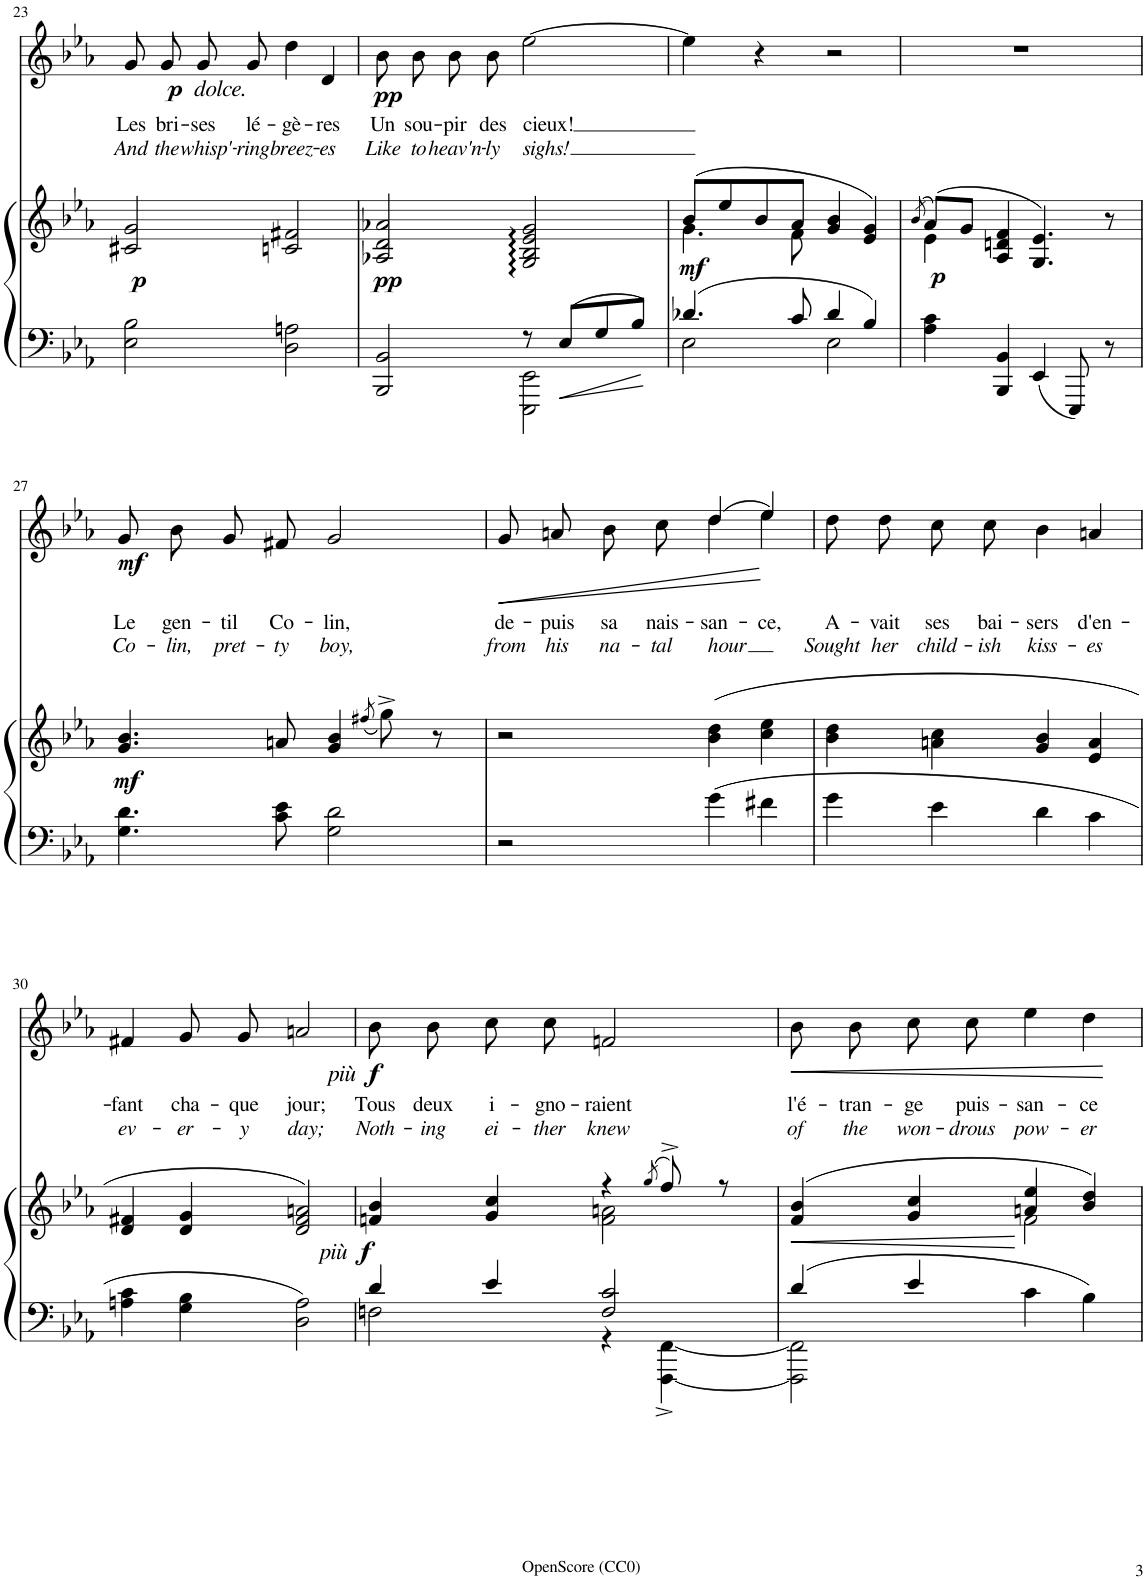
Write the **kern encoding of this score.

**kern	**kern	**dynam	**kern	**text	**text	**dynam
*part2	*part2	*part2	*part1	*part1	*part1	*part1
*staff3	*staff2	*staff2/3	*staff1	*staff1	*staff1	*staff1
*I"Piano	*	*	*I"Voice	*	*	*
*I'Pno	*	*	*	*	*	*
!!LO:PB:g=z
*clefF4	*clefG2	*	*clefG2	*	*	*
*k[b-e-a-]	*k[b-e-a-]	*	*k[b-e-a-]	*	*	*
*M4/4	*M4/4	*	*M4/4	*	*	*
=23	=23	=23	=23	=23	=23	=23
!	!	!LO:DY:b	!	!LO:LY:b	!LO:LY:b	!LO:DY:b
!	!	!	!	!	!	!LO:DY:n=1:b
2E-\ 2B-\	2c#X/ 2g/	p	8g/L	Les	And	p other-dynamics
!	!	!	!	!LO:LY:b	!LO:LY:b	!
.	.	.	8g/J	bri-	the	.
!	!	!	!	!LO:LY:b	!LO:LY:b	!
.	.	.	8g/L	-ses	whisp'-	.
!	!	!	!	!LO:LY:b	!LO:LY:b	!
.	.	.	8g/J	lé-	-ring	.
!	!	!	!	!LO:LY:b	!LO:LY:b	!
2D\ 2An\	2cn/ 2f#X/	.	4dd\	-gè-	breez-	.
!	!	!	!	!LO:LY:b	!LO:LY:b	!
.	.	.	4d/	-res	-es	.
=24	=24	=24	=24	=24	=24	=24
*^	*	*	*	*	*	*
!	!	!	!LO:DY:b	!	!LO:LY:b	!LO:LY:b	!LO:DY:b
2BBB-/ 2BB-/	2ryy	2A-X/ 2d/ 2a-X/	pp	8b-\L	Un	Like	pp
!	!	!	!	!	!LO:LY:b	!LO:LY:b	!
.	.	.	.	8b-\J	sou-	to	.
!	!	!	!	!	!LO:LY:b	!LO:LY:b	!
.	.	.	.	8b-\L	-pir	heav'n-	.
!	!	!	!	!	!LO:LY:b	!LO:LY:b	!
.	.	.	.	8b-\J	des	-ly	.
!	!	!	!	!	!LO:LY:b	!LO:LY:b	!
8r	2EEE-\ 2EE-\	2G/ 2B-/ 2e-/ 2g/	.	[2ee-\	cieux!	sighs!	.
8E-/L	.	.	.	.	.	.	.
8G/	.	.	.	.	.	.	.
8B-/J	.	.	.	.	.	.	.
=25	=25	=25	=25	=25	=25	=25	=25
*	*	*^	*	*	*	*	*
!	!	!	!	!LO:DY:b	!	!	!	!
4.d-X/	2E-\	(8b-/L	4.g\	mf	4ee-\]	.	.	.
.	.	8ee-/	.	.	.	.	.	.
.	.	8b-/	.	.	4r	.	.	.
8c/	.	8a-/J	8f\	.	.	.	.	.
4d-/	2E-\	4g/ 4b-/	2ryy	.	2r	.	.	.
4B-/	.	4e-/ 4g/)	.	.	.	.	.	.
*v	*v	*	*	*	*	*	*	*
=26	=26	=26	=26	=26	=26	=26	=26
.	(8qb-/	.	.	.	.	.	.
!	!	!	!LO:DY:b	!	!	!	!
4A-\ 4c\	(8a-/L)	4e-\	p	1r	.	.	.
.	8g/J	.	.	.	.	.	.
4BBB-/ 4BB-/	4A-/ 4dn/ 4f/	2.ryy	.	.	.	.	.
4EE-/	4.G/ 4.e-/)	.	.	.	.	.	.
8EEE-/	.	.	.	.	.	.	.
8r	8r	.	.	.	.	.	.
*	*v	*v	*	*	*	*	*
!!LO:LB:g=z
=27	=27	=27	=27	=27	=27	=27
!	!	!LO:DY:b	!	!LO:LY:b	!LO:LY:b	!LO:DY:b
4.G\ 4.d\	4.g/ 4.b-/	mf	8g/L	Le	Co-	mf
!	!	!	!	!LO:LY:b	!LO:LY:b	!
.	.	.	8b-/J	gen-	-lin,	.
!	!	!	!	!LO:LY:b	!LO:LY:b	!
.	.	.	8g/L	-til	pret-	.
!	!	!	!	!LO:LY:b	!LO:LY:b	!
8c\ 8e-\	8an/	.	8f#X/J	Co-	-ty	.
!	!	!	!	!LO:LY:b	!LO:LY:b	!
2G\ 2d\	4g/ 4b-/	.	2g/	-lin,	boy,	.
.	(8qff#X/	.	.	.	.	.
.	8gg^\)	.	.	.	.	.
.	8r	.	.	.	.	.
=28	=28	=28	=28	=28	=28	=28
!	!	!	!	!LO:LY:b	!LO:LY:b	!LO:HP:b
*	*	*	*^	*	*	*
2r	2r	.	8g/L	2ryy	de-	from	<
!	!	!	!	!	!LO:LY:b	!LO:LY:b	!
.	.	.	8an/J	.	-puis	his	.
!	!	!	!	!	!LO:LY:b	!LO:LY:b	!
.	.	.	8b-\L	.	sa	na-	.
!	!	!	!	!	!LO:LY:b	!LO:LY:b	!
.	.	.	8cc\J	.	nais-	-tal	.
!	!	!	!	!	!LO:LY:b	!LO:LY:b	!
4g\	(4b-\ 4dd\	.	(4dd/	4dd\	-san-	hour	.
!	!	!	!	!	!LO:LY:b	!	!
4f#X\	4cc\ 4ee-\	.	4ee-/)	4ee-\	-ce,	.	.
*	*	*	*v	*v	*	*	*
.	.	.	.	.	.	[
=29	=29	=29	=29	=29	=29	=29
!	!	!	!	!LO:LY:b	!LO:LY:b	!
4g\	4b-\ 4dd\	.	8dd\L	A-	Sought	.
!	!	!	!	!LO:LY:b	!LO:LY:b	!
.	.	.	8dd\J	-vait	her	.
!	!	!	!	!LO:LY:b	!LO:LY:b	!
4e-\	4an\ 4cc\	.	8cc\L	ses	child-	.
!	!	!	!	!LO:LY:b	!LO:LY:b	!
.	.	.	8cc\J	bai-	-ish	.
!	!	!	!	!LO:LY:b	!LO:LY:b	!
4d\	4g/ 4b-/	.	4b-\	-sers	kiss-	.
!	!	!	!	!LO:LY:b	!LO:LY:b	!
4c\	4e-/ 4a/	.	4an/	d'en-	-es	.
!!LO:LB:g=z
=30	=30	=30	=30	=30	=30	=30
!	!	!	!	!LO:LY:b	!LO:LY:b	!
4An\ 4c\	4d/ 4f#X/	.	4f#X/	-fant	ev-	.
!	!	!	!	!LO:LY:b	!LO:LY:b	!
4G\ 4B-\	4d/ 4g/	.	8g/L	cha-	-er-	.
!	!	!	!	!LO:LY:b	!LO:LY:b	!
.	.	.	8g/J	-que	-y	.
!	!	!	!	!LO:LY:b	!LO:LY:b	!
2D\ 2A\	2d/ 2f#/ 2an/)	.	2an/	jour;	day;	.
=31	=31	=31	=31	=31	=31	=31
*^	*^	*	*	*	*	*
!	!	!	!	!LO:DY:b	!	!LO:LY:b	!LO:LY:b	!
!	!	!	!	!LO:DY:n=1:b	!	!	!	!LO:DY:b
!	!	!	!	!	!	!	!	!LO:DY:n=1:b
4d/	2Fn\	4fn/ 4b-/	2ryy	other-dynamics f	8b-\L	Tous	Noth-	other-dynamics f
!	!	!	!	!	!	!LO:LY:b	!LO:LY:b	!
.	.	.	.	.	8b-\J	deux	-ing	.
!	!	!	!	!	!	!LO:LY:b	!LO:LY:b	!
4e-/	.	4g/ 4cc/	.	.	8cc\L	i-	ei-	.
!	!	!	!	!	!	!LO:LY:b	!LO:LY:b	!
.	.	.	.	.	8cc\J	-gno-	-ther	.
!	!	!	!	!	!	!LO:LY:b	!LO:LY:b	!
2F/ 2c/	4r	4r	2f\ 2an\	.	2fn/	-raient	knew	.
.	.	(8qgg/	.	.	.	.	.	.
.	[4FFF\^ [4FF\^	8ff^/)	.	.	.	.	.	.
.	.	8r	.	.	.	.	.	.
=32	=32	=32	=32	=32	=32	=32	=32	=32
!	!	!	!	!LO:HP:b	!	!LO:LY:b	!LO:LY:b	!LO:HP:b
4d/	2FFF\] 2FF\]	(4f/ 4b-/	2ryy	<	8b-\L	l'é-	of	<
!	!	!	!	!	!	!LO:LY:b	!LO:LY:b	!
.	.	.	.	.	8b-\J	-tran-	the	.
!	!	!	!	!	!	!LO:LY:b	!LO:LY:b	!
4e-/	.	4g/ 4cc/	.	.	8cc\L	-ge	won-	.
!	!	!	!	!	!	!LO:LY:b	!LO:LY:b	!
.	.	.	.	.	8cc\J	puis-	-drous	.
!	!	!	!	!	!	!LO:LY:b	!LO:LY:b	!
4c\	2ryy	4an/ 4ee-/	2f\	[	4ee-\	-san-	pow-	.
!	!	!	!	!	!	!LO:LY:b	!LO:LY:b	!
4B-\	.	4b-/ 4dd/)	.	.	4dd\	-ce	-er	.
*v	*v	*	*	*	*	*	*	*
*	*v	*v	*	*	*	*	*
.	.	.	.	.	.	[
=	=	=	=	=	=	=
*-	*-	*-	*-	*-	*-	*-
